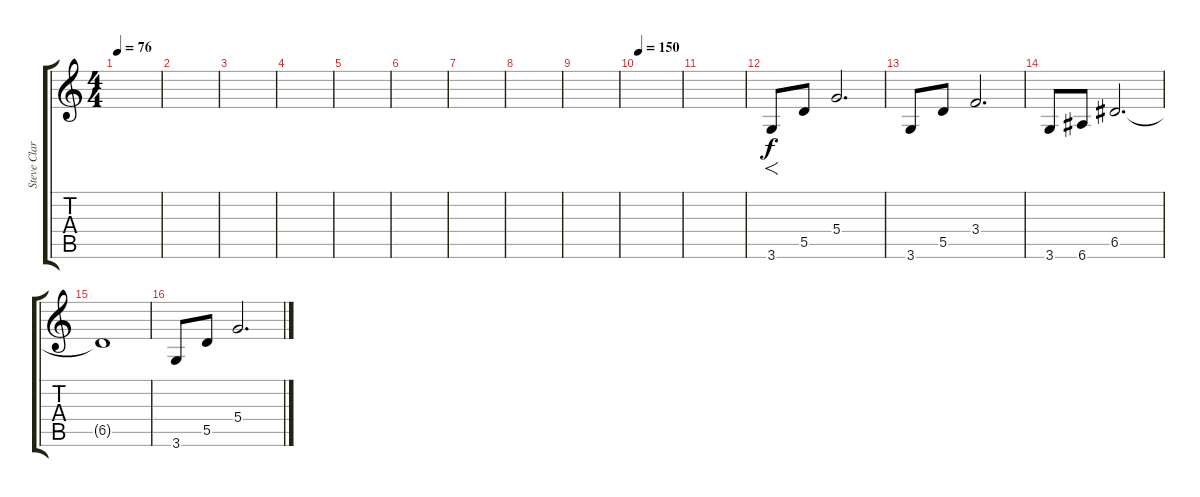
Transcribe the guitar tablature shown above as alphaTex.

\track ("Steve Clark (Switch 625)" "Steve Clar") {instrument distortionguitar}
\staff {score tabs}
\tuning (E4 B3 G3 D3 A2 E2) {hide}
\ts (4 4)
\tempo 76
\clef g2
\ks c
|
|
|
|
|
|
|
|
|
\tempo 150
|
|
3.6.8{f} 5.5.8 5.4.2{d} |
3.6.8 5.5.8 3.4.2{d} |
3.6.8 6.6.8 6.5.2{d} |
6.5{t}.1 |
3.6.8 5.5.8 5.4.2{d}
